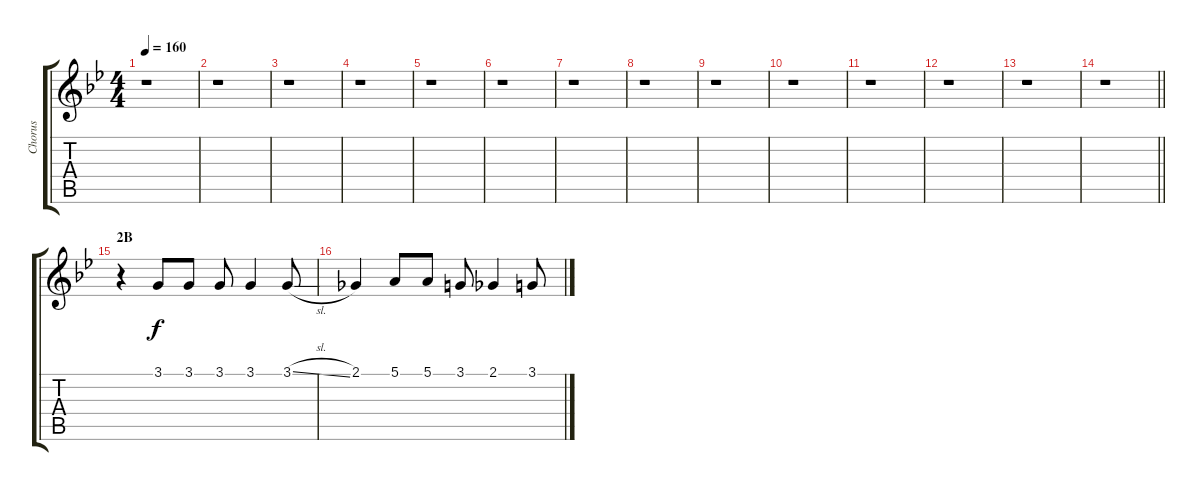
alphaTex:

\track ("Chorus" "Chorus") {instrument voiceoohs}
\staff {score tabs}
\tuning (E4 B3 G3 D3 A2 E2) {hide}
\ts (4 4)
\tempo 160
\clef g2
\ks bb
r.1{dy f} |
r.1 |
r.1 |
r.1 |
r.1 |
r.1 |
r.1 |
r.1 |
r.1 |
r.1 |
r.1 |
r.1 |
r.1 |
\barLineRight lightlight
r.1 |
\section ("" "2B")
r.4 3.1.8 3.1.8 3.1.8 3.1.4 3.1{sl}.8 |
2.1.4 5.1.8 5.1.8 3.1.8 2.1.4 3.1.8
